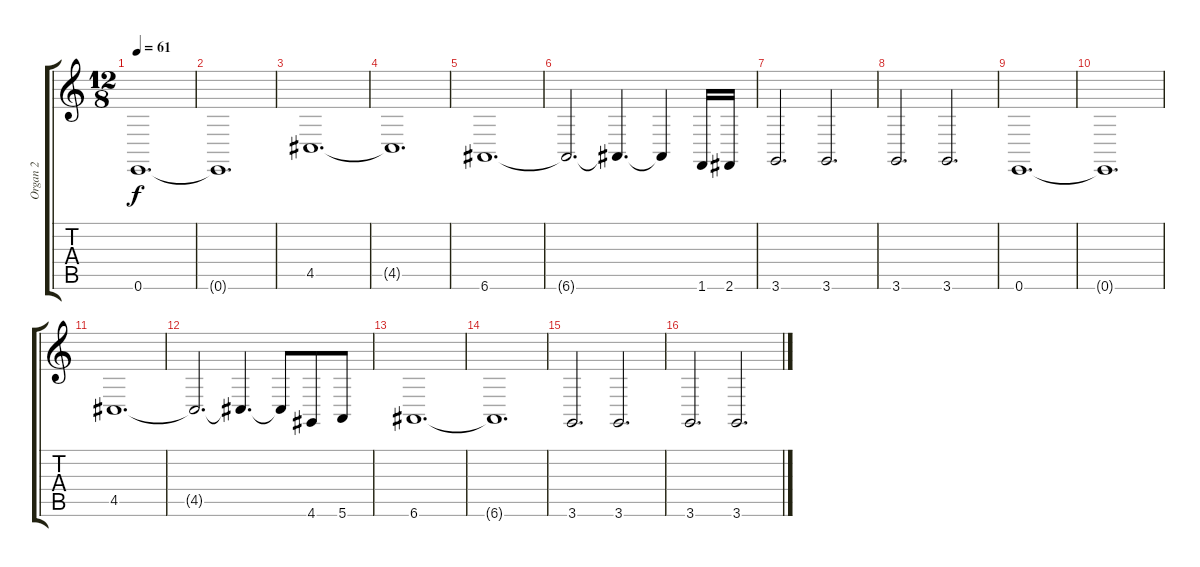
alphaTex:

\track ("Organ 2" "Organ 2") {instrument drawbarorgan}
\staff {score tabs}
\tuning (E4 B3 G3 D3 A2 E2) {hide}
\ts (12 8)
\tempo 61
\clef g2
\ks c
0.6.1{d dy f} |
0.6{t}.1{d} |
4.5.1{d} |
4.5{t}.1{d} |
6.6.1{d} |
6.6{t}.2{d} 6.6{t}.4{d} 6.6{t}.4 1.6.16 2.6.16 |
3.6.2{d} 3.6.2{d} |
3.6.2{d} 3.6.2{d} |
0.6.1{d} |
0.6{t}.1{d} |
4.5.1{d} |
4.5{t}.2{d} 4.5{t}.4{d} 4.5{t}.8 4.6.8 5.6.8 |
6.6.1{d} |
6.6{t}.1{d} |
3.6.2{d} 3.6.2{d} |
3.6.2{d} 3.6.2{d}
